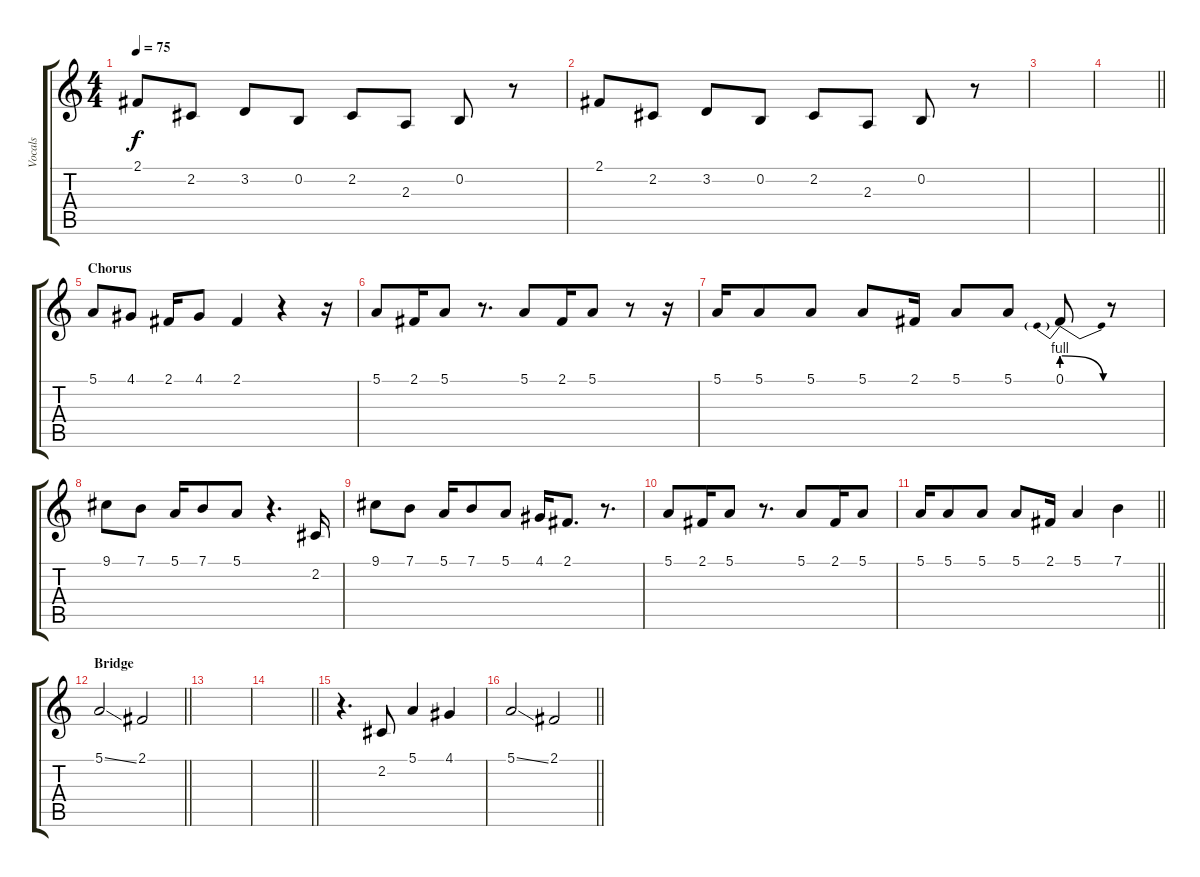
\track ("Vocals" "Vocals") {instrument flute}
\staff {score tabs}
\tuning (E4 B3 G3 D3 A2 E2) {hide}
\ts (4 4)
\tempo 75
\clef g2
\ks c
2.1.8{dy f} 2.2.8 3.2.8 0.2.8 2.2.8 2.3.8 0.2.8 r.8 |
2.1.8 2.2.8 3.2.8 0.2.8 2.2.8 2.3.8 0.2.8 r.8 |
|
\barLineRight lightlight
|
\section ("" "Chorus")
5.1.8 4.1.8 2.1.16 4.1.8 2.1.4 r.4 r.16 |
5.1.8 2.1.16 5.1.8 r.8{d} 5.1.8 2.1.16 5.1.8 r.8 r.16 |
5.1.16 5.1.8 5.1.8 5.1.8 2.1.16 5.1.8 5.1.8 0.1{be (prebendrelease 0 4 60 0)}.8 r.8 |
9.1.8 7.1.8 5.1.16 7.1.8 5.1.8 r.4{d} 2.2.16 |
9.1.8 7.1.8 5.1.16 7.1.8 5.1.8 4.1.16 2.1.8{d} r.8{d} |
5.1.8 2.1.16 5.1.8 r.8{d} 5.1.8 2.1.16 5.1.8 |
\barLineRight lightlight
5.1.16 5.1.8 5.1.8 5.1.8 2.1.16 5.1.4 7.1.4 |
\section ("" "Bridge")
\barLineRight lightlight
5.1{ss}.2 2.1.2 |
|
\barLineRight lightlight
|
r.4{d} 2.2.8 5.1.4 4.1.4 |
\barLineRight lightlight
5.1{ss}.2 2.1.2
